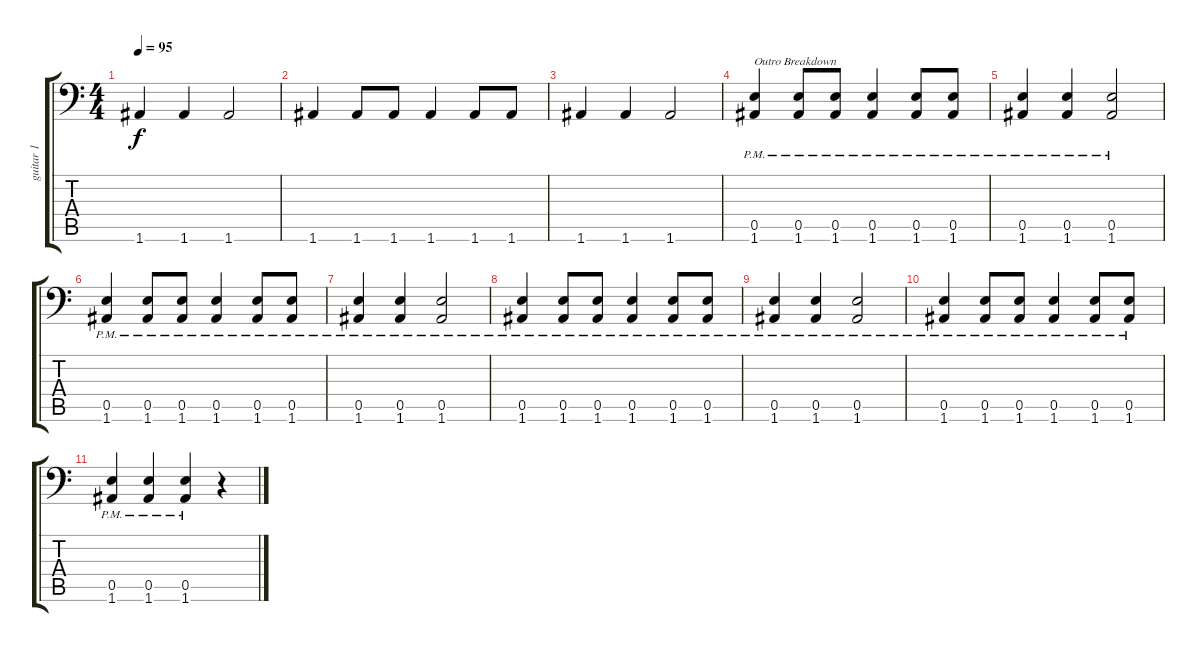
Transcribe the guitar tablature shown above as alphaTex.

\track ("guitar 1" "guitar 1") {instrument overdrivenguitar}
\staff {score tabs}
\tuning (B3 Gb3 D3 A2 E2 A1) {hide}
\ts (4 4)
\tempo 95
\clef f4
\ks c
1.6.4{dy f} 1.6.4 1.6.2 |
1.6.4 1.6.8 1.6.8 1.6.4 1.6.8 1.6.8 |
1.6.4 1.6.4 1.6.2 |
(0.5{pm} 1.6{pm}).4{txt "Outro Breakdown"} (0.5{pm} 1.6{pm}).8 (0.5{pm} 1.6{pm}).8 (0.5{pm} 1.6{pm}).4 (0.5{pm} 1.6{pm}).8 (0.5{pm} 1.6{pm}).8 |
(0.5{pm} 1.6{pm}).4 (0.5{pm} 1.6{pm}).4 (0.5{pm} 1.6{pm}).2 |
(0.5{pm} 1.6{pm}).4 (0.5{pm} 1.6{pm}).8 (0.5{pm} 1.6{pm}).8 (0.5{pm} 1.6{pm}).4 (0.5{pm} 1.6{pm}).8 (0.5{pm} 1.6{pm}).8 |
(0.5{pm} 1.6{pm}).4 (0.5{pm} 1.6{pm}).4 (0.5{pm} 1.6{pm}).2 |
(0.5{pm} 1.6{pm}).4 (0.5{pm} 1.6{pm}).8 (0.5{pm} 1.6{pm}).8 (0.5{pm} 1.6{pm}).4 (0.5{pm} 1.6{pm}).8 (0.5{pm} 1.6{pm}).8 |
(0.5{pm} 1.6{pm}).4 (0.5{pm} 1.6{pm}).4 (0.5{pm} 1.6{pm}).2 |
(0.5{pm} 1.6{pm}).4 (0.5{pm} 1.6{pm}).8 (0.5{pm} 1.6{pm}).8 (0.5{pm} 1.6{pm}).4 (0.5{pm} 1.6{pm}).8 (0.5{pm} 1.6{pm}).8 |
(0.5{pm} 1.6{pm}).4 (0.5{pm} 1.6{pm}).4 (0.5{pm} 1.6{pm}).4 r.4
